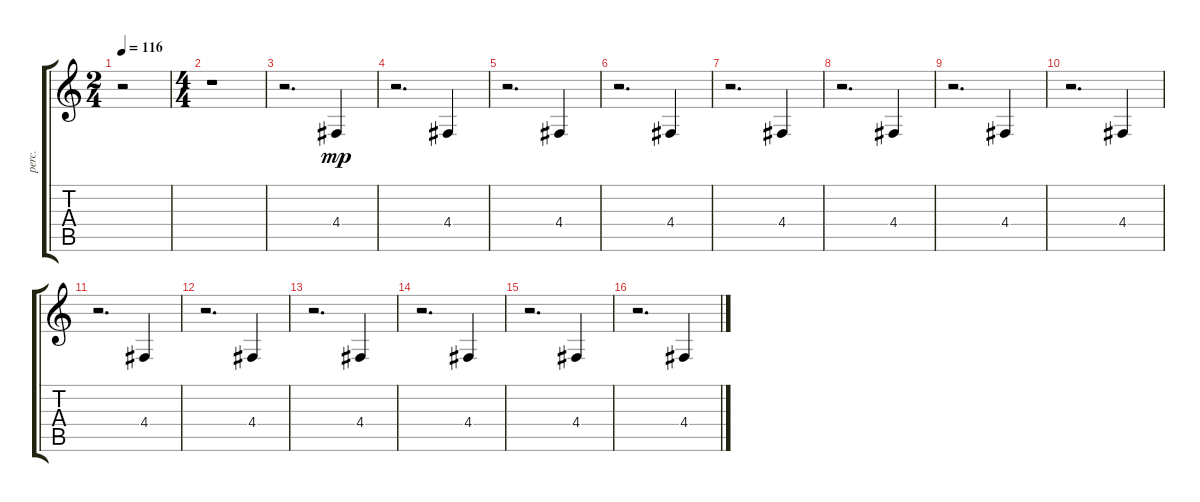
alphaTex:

\track ("perc." "perc.") {instrument acousticgrandpiano}
\staff {score tabs}
\tuning (E4 B3 G3 D3 A2 E2) {hide}
\ts (2 4)
\tempo 116
\clef g2
\ks c
r.2{dy mp} |
\ts (4 4)
r.1 |
r.2{d} 4.4.4 |
r.2{d} 4.4.4 |
r.2{d} 4.4.4 |
r.2{d} 4.4.4 |
r.2{d} 4.4.4 |
r.2{d} 4.4.4 |
r.2{d} 4.4.4 |
r.2{d} 4.4.4 |
r.2{d} 4.4.4 |
r.2{d} 4.4.4 |
r.2{d} 4.4.4 |
r.2{d} 4.4.4 |
r.2{d} 4.4.4 |
r.2{d} 4.4.4
